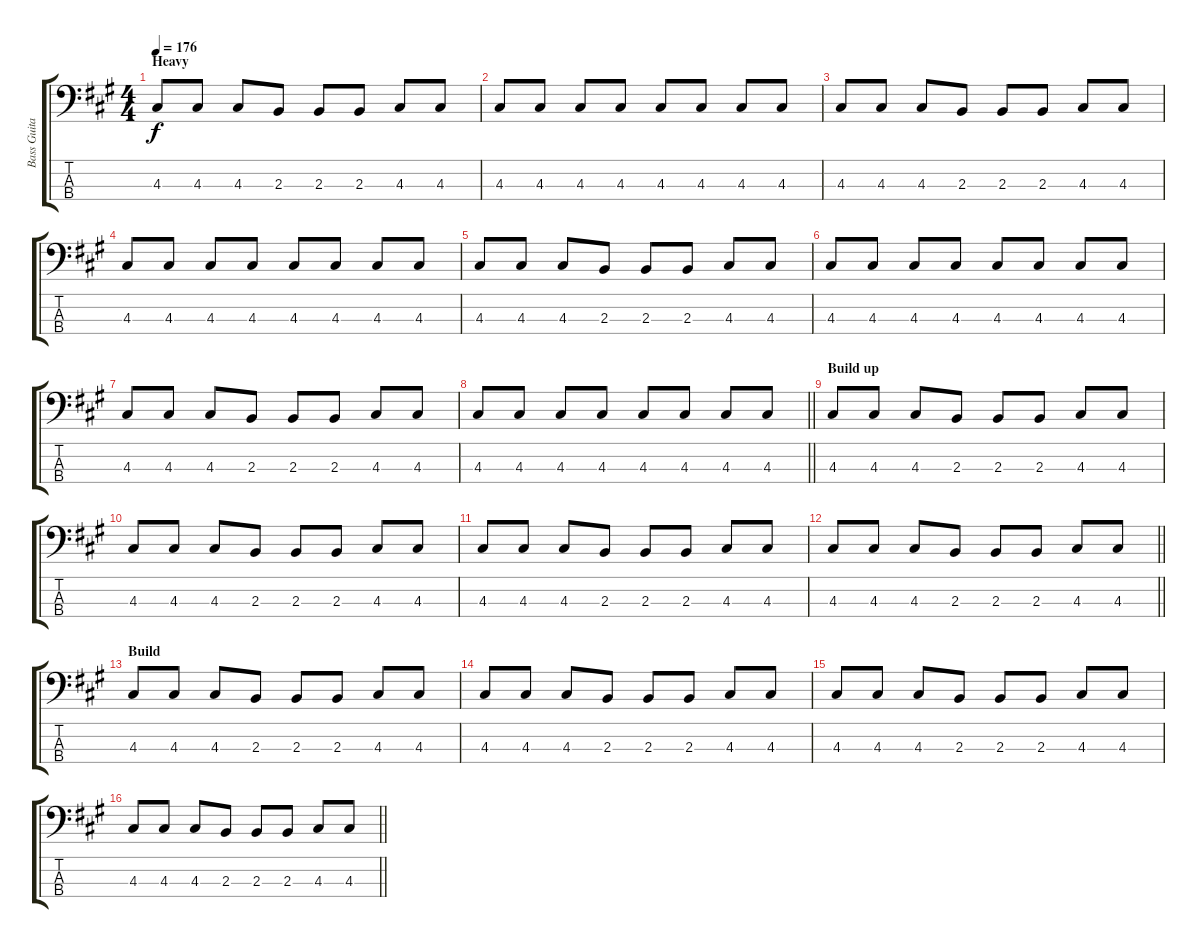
\track ("Bass Guitar" "Bass Guita") {instrument electricbasspick}
\staff {score tabs}
\tuning (G2 D2 A1 D1) {hide}
\ts (4 4)
\section ("" "Heavy")
\tempo 176
\clef f4
\ks a
4.3.8{dy f} 4.3.8 4.3.8 2.3.8 2.3.8 2.3.8 4.3.8 4.3.8 |
4.3.8 4.3.8 4.3.8 4.3.8 4.3.8 4.3.8 4.3.8 4.3.8 |
4.3.8 4.3.8 4.3.8 2.3.8 2.3.8 2.3.8 4.3.8 4.3.8 |
4.3.8 4.3.8 4.3.8 4.3.8 4.3.8 4.3.8 4.3.8 4.3.8 |
4.3.8 4.3.8 4.3.8 2.3.8 2.3.8 2.3.8 4.3.8 4.3.8 |
4.3.8 4.3.8 4.3.8 4.3.8 4.3.8 4.3.8 4.3.8 4.3.8 |
4.3.8 4.3.8 4.3.8 2.3.8 2.3.8 2.3.8 4.3.8 4.3.8 |
\barLineRight lightlight
4.3.8 4.3.8 4.3.8 4.3.8 4.3.8 4.3.8 4.3.8 4.3.8 |
\section ("" "Build up")
4.3.8 4.3.8 4.3.8 2.3.8 2.3.8 2.3.8 4.3.8 4.3.8 |
4.3.8 4.3.8 4.3.8 2.3.8 2.3.8 2.3.8 4.3.8 4.3.8 |
4.3.8 4.3.8 4.3.8 2.3.8 2.3.8 2.3.8 4.3.8 4.3.8 |
\barLineRight lightlight
4.3.8 4.3.8 4.3.8 2.3.8 2.3.8 2.3.8 4.3.8 4.3.8 |
\section ("" "Build")
4.3.8 4.3.8 4.3.8 2.3.8 2.3.8 2.3.8 4.3.8 4.3.8 |
4.3.8 4.3.8 4.3.8 2.3.8 2.3.8 2.3.8 4.3.8 4.3.8 |
4.3.8 4.3.8 4.3.8 2.3.8 2.3.8 2.3.8 4.3.8 4.3.8 |
\barLineRight lightlight
4.3.8 4.3.8 4.3.8 2.3.8 2.3.8 2.3.8 4.3.8 4.3.8
